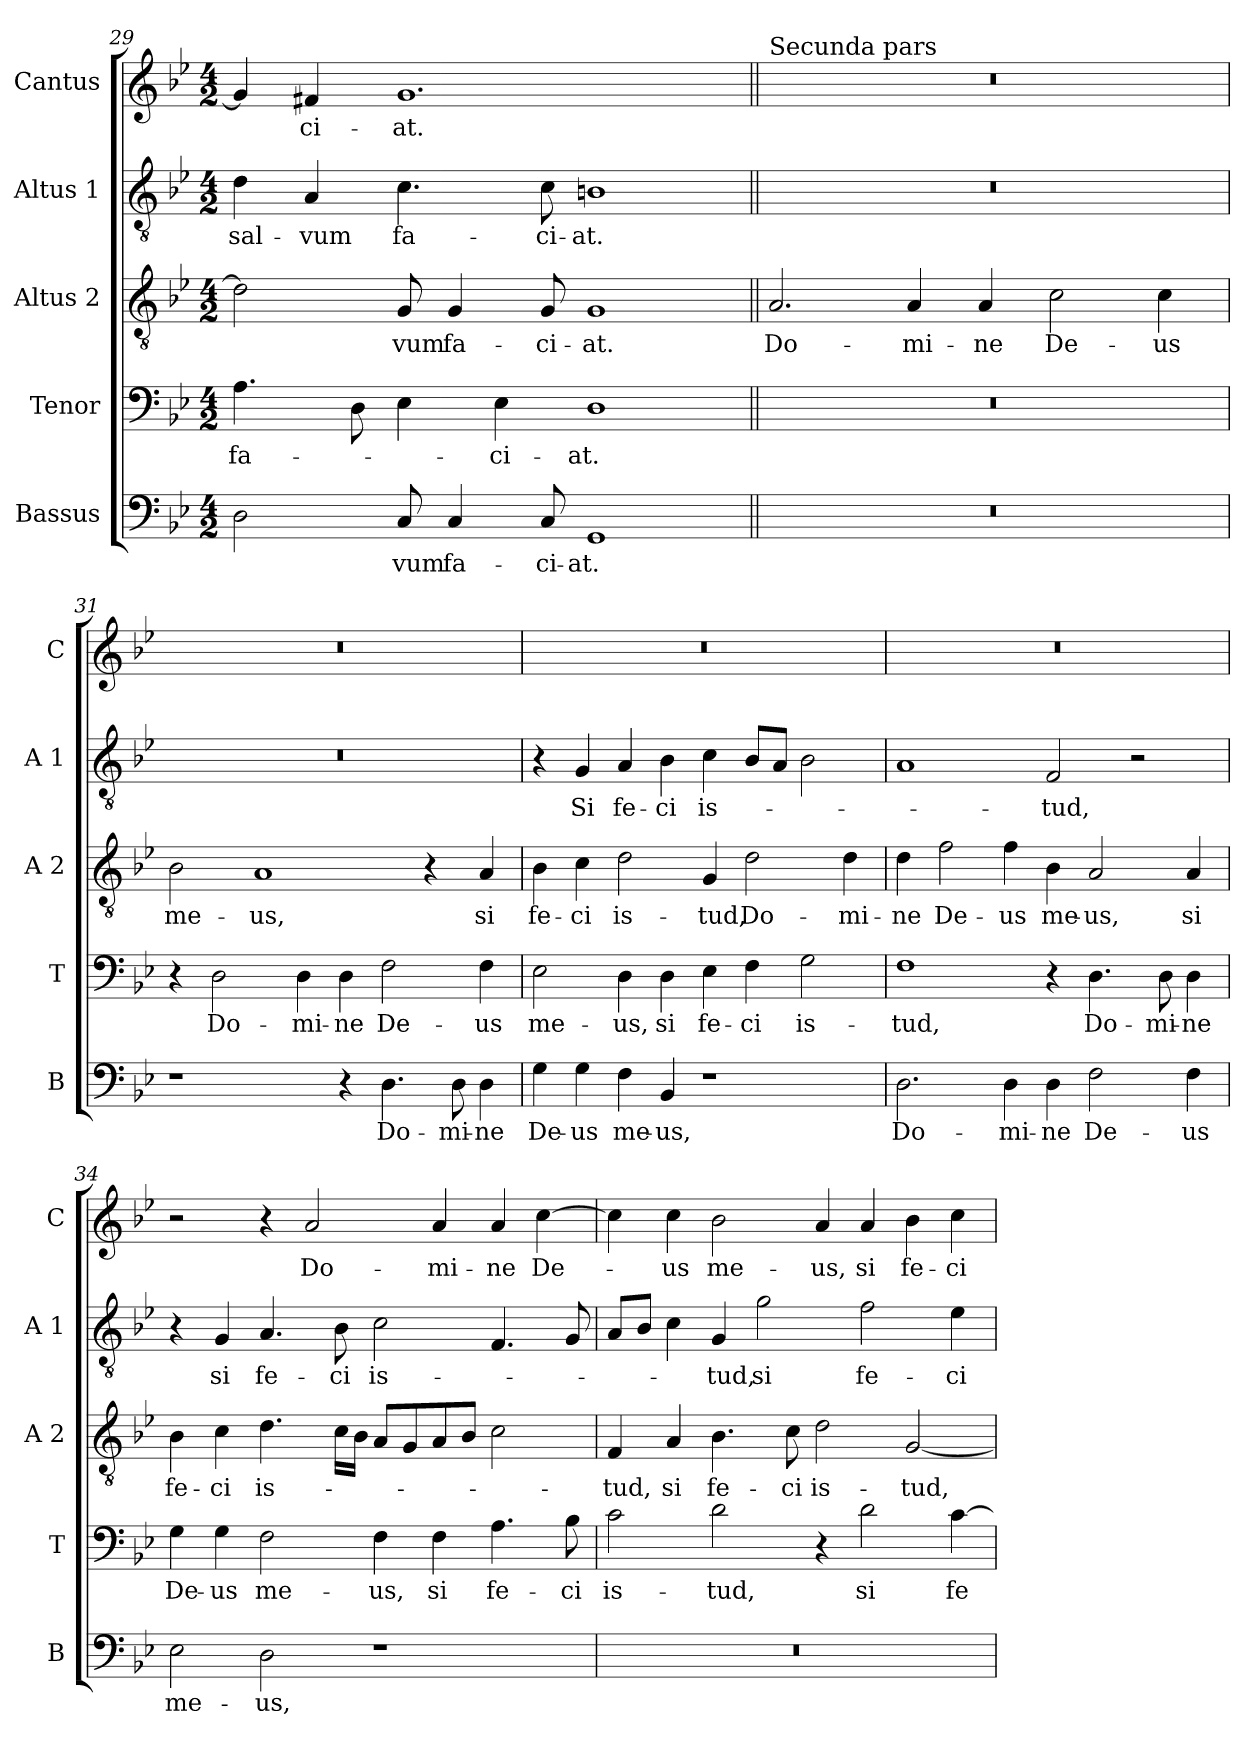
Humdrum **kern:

**kern	**text	**kern	**text	**kern	**text	**kern	**text	**kern	**text
*part5	*part5	*part4	*part4	*part3	*part3	*part2	*part2	*part1	*part1
*staff5	*staff5	*staff4	*staff4	*staff3	*staff3	*staff2	*staff2	*staff1	*staff1
*I"Bassus	*	*I"Tenor	*	*I"Altus 2	*	*I"Altus 1	*	*I"Cantus	*
*I'B	*	*I'T	*	*I'A 2	*	*I'A 1	*	*I'C	*
*clefF4	*	*clefF4	*	*clefGv2	*	*clefGv2	*	*clefG2	*
*k[b-e-]	*	*k[b-e-]	*	*k[b-e-]	*	*k[b-e-]	*	*k[b-e-]	*
*B-:	*	*B-:	*	*B-:	*	*B-:	*	*B-:	*
*M4/2	*	*M4/2	*	*M4/2	*	*M4/2	*	*M4/2	*
=29	=29	=29	=29	=29	=29	=29	=29	=29	=29
!	!	!	!LO:LY:b	!	!	!	!LO:LY:b	!	!
2D\	.	4.A\	fa-	2d\]	.	4d\	sal-	4g/]	.
!	!	!	!	!	!	!	!LO:LY:b	!	!LO:LY:b
.	.	.	.	.	.	4A/	-vum	4f#X/	-ci-
.	.	8D\	.	.	.	.	.	.	.
!	!LO:LY:b	!	!	!	!LO:LY:b	!	!LO:LY:b	!	!LO:LY:b
8C/	-vum	4E-\	.	8G/	-vum	4.c\	fa-	1.g	-at.
!	!LO:LY:b	!	!	!	!LO:LY:b	!	!	!	!
4C/	fa-	.	.	4G/	fa-	.	.	.	.
!	!	!	!LO:LY:b	!	!	!	!	!	!
.	.	4E-\	-ci-	.	.	.	.	.	.
!	!LO:LY:b	!	!	!	!LO:LY:b	!	!LO:LY:b	!	!
8C/	-ci-	.	.	8G/	-ci-	8c\	-ci-	.	.
!	!LO:LY:b	!	!LO:LY:b	!	!LO:LY:b	!	!LO:LY:b	!	!
1GG	-at.	1D	-at.	1G	-at.	1Bn	-at.	.	.
=30||	=30||	=30||	=30||	=30||	=30||	=30||	=30||	=30||	=30||
!	!	!	!	!	!	!	!	!LO:TX:a:t=Secunda pars	!
!	!	!	!	!	!LO:LY:b	!	!	!	!
0r	.	0r	.	2.A/	Do-	0r	.	0r	.
!	!	!	!	!	!LO:LY:b	!	!	!	!
.	.	.	.	4A/	-mi-	.	.	.	.
!	!	!	!	!	!LO:LY:b	!	!	!	!
.	.	.	.	4A/	-ne	.	.	.	.
!	!	!	!	!	!LO:LY:b	!	!	!	!
.	.	.	.	2c\	De-	.	.	.	.
!	!	!	!	!	!LO:LY:b	!	!	!	!
.	.	.	.	4c\	-us	.	.	.	.
!!LO:LB:g=z
=31	=31	=31	=31	=31	=31	=31	=31	=31	=31
!	!	!	!	!	!LO:LY:b	!	!	!	!
1r	.	4r	.	2B-\	me-	0r	.	0r	.
!	!	!	!LO:LY:b	!	!	!	!	!	!
.	.	2D\	Do-	.	.	.	.	.	.
!	!	!	!	!	!LO:LY:b	!	!	!	!
.	.	.	.	1A	-us,	.	.	.	.
!	!	!	!LO:LY:b	!	!	!	!	!	!
.	.	4D\	-mi-	.	.	.	.	.	.
!	!	!	!LO:LY:b	!	!	!	!	!	!
4r	.	4D\	-ne	.	.	.	.	.	.
!	!LO:LY:b	!	!LO:LY:b	!	!	!	!	!	!
4.D\	Do-	2F\	De-	.	.	.	.	.	.
.	.	.	.	4r	.	.	.	.	.
!	!LO:LY:b	!	!	!	!	!	!	!	!
8D\	-mi-	.	.	.	.	.	.	.	.
!	!LO:LY:b	!	!LO:LY:b	!	!LO:LY:b	!	!	!	!
4D\	-ne	4F\	-us	4A/	si	.	.	.	.
=32	=32	=32	=32	=32	=32	=32	=32	=32	=32
!	!LO:LY:b	!	!LO:LY:b	!	!LO:LY:b	!	!	!	!
4G\	De-	2E-\	me-	4B-\	fe-	4r	.	0r	.
!	!LO:LY:b	!	!	!	!LO:LY:b	!	!LO:LY:b	!	!
4G\	-us	.	.	4c\	-ci	4G/	Si	.	.
!	!LO:LY:b	!	!LO:LY:b	!	!LO:LY:b	!	!LO:LY:b	!	!
4F\	me-	4D\	-us,	2d\	is-	4A/	fe-	.	.
!	!LO:LY:b	!	!LO:LY:b	!	!	!	!LO:LY:b	!	!
4BB-/	-us,	4D\	si	.	.	4B-\	-ci	.	.
!	!	!	!LO:LY:b	!	!LO:LY:b	!	!LO:LY:b	!	!
1r	.	4E-\	fe-	4G/	-tud,	4c\	is-	.	.
!	!	!	!LO:LY:b	!	!LO:LY:b	!	!	!	!
.	.	4F\	-ci	2d\	Do-	8B-/L	.	.	.
.	.	.	.	.	.	8A/J	.	.	.
!	!	!	!LO:LY:b	!	!	!	!	!	!
.	.	2G\	is-	.	.	2B-\	.	.	.
!	!	!	!	!	!LO:LY:b	!	!	!	!
.	.	.	.	4d\	-mi-	.	.	.	.
=33	=33	=33	=33	=33	=33	=33	=33	=33	=33
!	!LO:LY:b	!	!LO:LY:b	!	!LO:LY:b	!	!	!	!
2.D\	Do-	1F	-tud,	4d\	-ne	1A	.	0r	.
!	!	!	!	!	!LO:LY:b	!	!	!	!
.	.	.	.	2f\	De-	.	.	.	.
!	!LO:LY:b	!	!	!	!LO:LY:b	!	!	!	!
4D\	-mi-	.	.	4f\	-us	.	.	.	.
!	!LO:LY:b	!	!	!	!LO:LY:b	!	!LO:LY:b	!	!
4D\	-ne	4r	.	4B-\	me-	2F/	-tud,	.	.
!	!LO:LY:b	!	!LO:LY:b	!	!LO:LY:b	!	!	!	!
2F\	De-	4.D\	Do-	2A/	-us,	.	.	.	.
.	.	.	.	.	.	2r	.	.	.
!	!	!	!LO:LY:b	!	!	!	!	!	!
.	.	8D\	-mi-	.	.	.	.	.	.
!	!LO:LY:b	!	!LO:LY:b	!	!LO:LY:b	!	!	!	!
4F\	-us	4D\	-ne	4A/	si	.	.	.	.
!!LO:PB:g=z
=34	=34	=34	=34	=34	=34	=34	=34	=34	=34
!	!LO:LY:b	!	!LO:LY:b	!	!LO:LY:b	!	!	!	!
2E-\	me-	4G\	De-	4B-\	fe-	4r	.	2r	.
!	!	!	!LO:LY:b	!	!LO:LY:b	!	!LO:LY:b	!	!
.	.	4G\	-us	4c\	-ci	4G/	si	.	.
!	!LO:LY:b	!	!LO:LY:b	!	!LO:LY:b	!	!LO:LY:b	!	!
2D\	-us,	2F\	me-	4.d\	is-	4.A/	fe-	4r	.
!	!	!	!	!	!	!	!	!	!LO:LY:b
.	.	.	.	.	.	.	.	2a/	Do-
!	!	!	!	!	!	!	!LO:LY:b	!	!
.	.	.	.	16c\LL	.	8B-\	-ci	.	.
.	.	.	.	16B-\JJ	.	.	.	.	.
!	!	!	!LO:LY:b	!	!	!	!LO:LY:b	!	!
1r	.	4F\	-us,	8A/L	.	2c\	is-	.	.
.	.	.	.	8G/	.	.	.	.	.
!	!	!	!LO:LY:b	!	!	!	!	!	!LO:LY:b
.	.	4F\	si	8A/	.	.	.	4a/	-mi-
.	.	.	.	8B-/J	.	.	.	.	.
!	!	!	!LO:LY:b	!	!	!	!	!	!LO:LY:b
.	.	4.A\	fe-	2c\	.	4.F/	.	4a/	-ne
!	!	!	!	!	!	!	!	!	!LO:LY:b
.	.	.	.	.	.	.	.	[4cc\	De-
!	!	!	!LO:LY:b	!	!	!	!	!	!
.	.	8B-\	-ci	.	.	8G/	.	.	.
=35	=35	=35	=35	=35	=35	=35	=35	=35	=35
!	!	!	!LO:LY:b	!	!LO:LY:b	!	!	!	!
0r	.	2c\	is-	4F/	-tud,	8A/L	.	4cc\]	.
.	.	.	.	.	.	8B-/J	.	.	.
!	!	!	!	!	!LO:LY:b	!	!	!	!LO:LY:b
.	.	.	.	4A/	si	4c\	.	4cc\	-us
!	!	!	!LO:LY:b	!	!LO:LY:b	!	!LO:LY:b	!	!LO:LY:b
.	.	2d\	-tud,	4.B-\	fe-	4G/	-tud,	2b-\	me-
!	!	!	!	!	!	!	!LO:LY:b	!	!
.	.	.	.	.	.	2g\	si	.	.
!	!	!	!	!	!LO:LY:b	!	!	!	!
.	.	.	.	8c\	-ci	.	.	.	.
!	!	!	!	!	!LO:LY:b	!	!	!	!LO:LY:b
.	.	4r	.	2d\	is-	.	.	4a/	-us,
!	!	!	!LO:LY:b	!	!	!	!LO:LY:b	!	!LO:LY:b
.	.	2d\	si	.	.	2f\	fe-	4a/	si
!	!	!	!	!	!LO:LY:b	!	!	!	!LO:LY:b
.	.	.	.	[2G/	-tud,	.	.	4b-\	fe-
!	!	!	!LO:LY:b	!	!	!	!LO:LY:b	!	!LO:LY:b
.	.	[4c\	fe-	.	.	4e-\	-ci	4cc\	-ci
=	=	=	=	=	=	=	=	=	=
*-	*-	*-	*-	*-	*-	*-	*-	*-	*-
